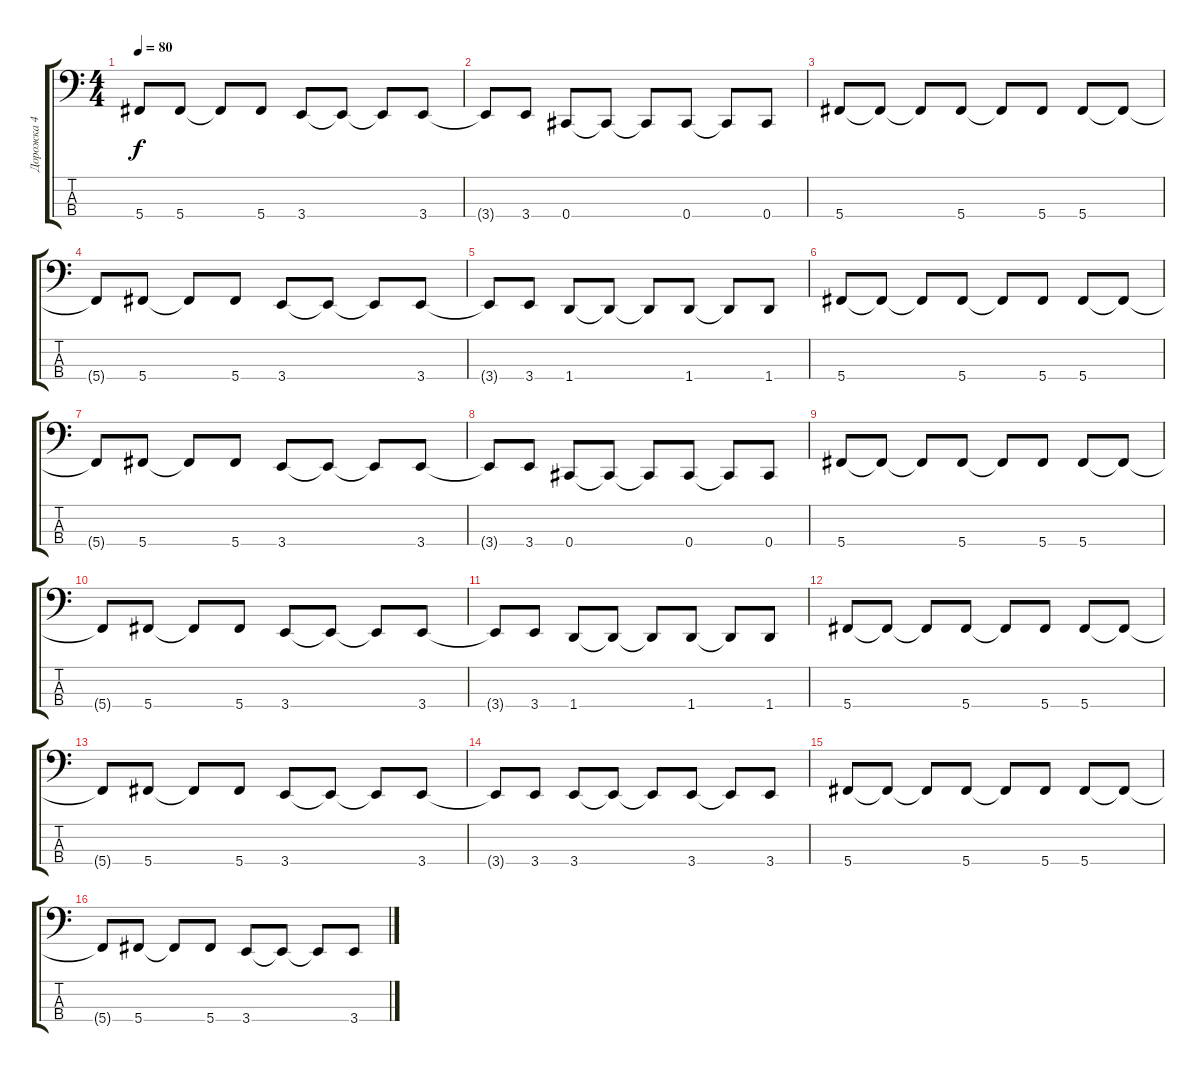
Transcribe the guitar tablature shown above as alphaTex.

\track ("Дорожка 4" "Дорожка 4") {instrument electricbassfinger}
\staff {score tabs}
\tuning (E2 B1 Gb1 Db1) {hide}
\ts (4 4)
\tempo 80
\clef f4
\ks c
5.4{t}.8{dy f} 5.4.8 5.4{t}.8 5.4.8 3.4.8 3.4{t}.8 3.4{t}.8 3.4.8 |
3.4{t}.8 3.4.8 0.4.8 0.4{t}.8 0.4{t}.8 0.4.8 0.4{t}.8 0.4.8 |
5.4.8 5.4{t}.8 5.4{t}.8 5.4.8 5.4{t}.8 5.4.8 5.4.8 5.4{t}.8 |
5.4{t}.8 5.4.8 5.4{t}.8 5.4.8 3.4.8 3.4{t}.8 3.4{t}.8 3.4.8 |
3.4{t}.8 3.4.8 1.4.8 1.4{t}.8 1.4{t}.8 1.4.8 1.4{t}.8 1.4.8 |
5.4.8 5.4{t}.8 5.4{t}.8 5.4.8 5.4{t}.8 5.4.8 5.4.8 5.4{t}.8 |
5.4{t}.8 5.4.8 5.4{t}.8 5.4.8 3.4.8 3.4{t}.8 3.4{t}.8 3.4.8 |
3.4{t}.8 3.4.8 0.4.8 0.4{t}.8 0.4{t}.8 0.4.8 0.4{t}.8 0.4.8 |
5.4.8 5.4{t}.8 5.4{t}.8 5.4.8 5.4{t}.8 5.4.8 5.4.8 5.4{t}.8 |
5.4{t}.8 5.4.8 5.4{t}.8 5.4.8 3.4.8 3.4{t}.8 3.4{t}.8 3.4.8 |
3.4{t}.8 3.4.8 1.4.8 1.4{t}.8 1.4{t}.8 1.4.8 1.4{t}.8 1.4.8 |
5.4.8 5.4{t}.8 5.4{t}.8 5.4.8 5.4{t}.8 5.4.8 5.4.8 5.4{t}.8 |
5.4{t}.8 5.4.8 5.4{t}.8 5.4.8 3.4.8 3.4{t}.8 3.4{t}.8 3.4.8 |
3.4{t}.8 3.4.8 3.4.8 3.4{t}.8 3.4{t}.8 3.4.8 3.4{t}.8 3.4.8 |
5.4.8 5.4{t}.8 5.4{t}.8 5.4.8 5.4{t}.8 5.4.8 5.4.8 5.4{t}.8 |
5.4{t}.8 5.4.8 5.4{t}.8 5.4.8 3.4.8 3.4{t}.8 3.4{t}.8 3.4.8
